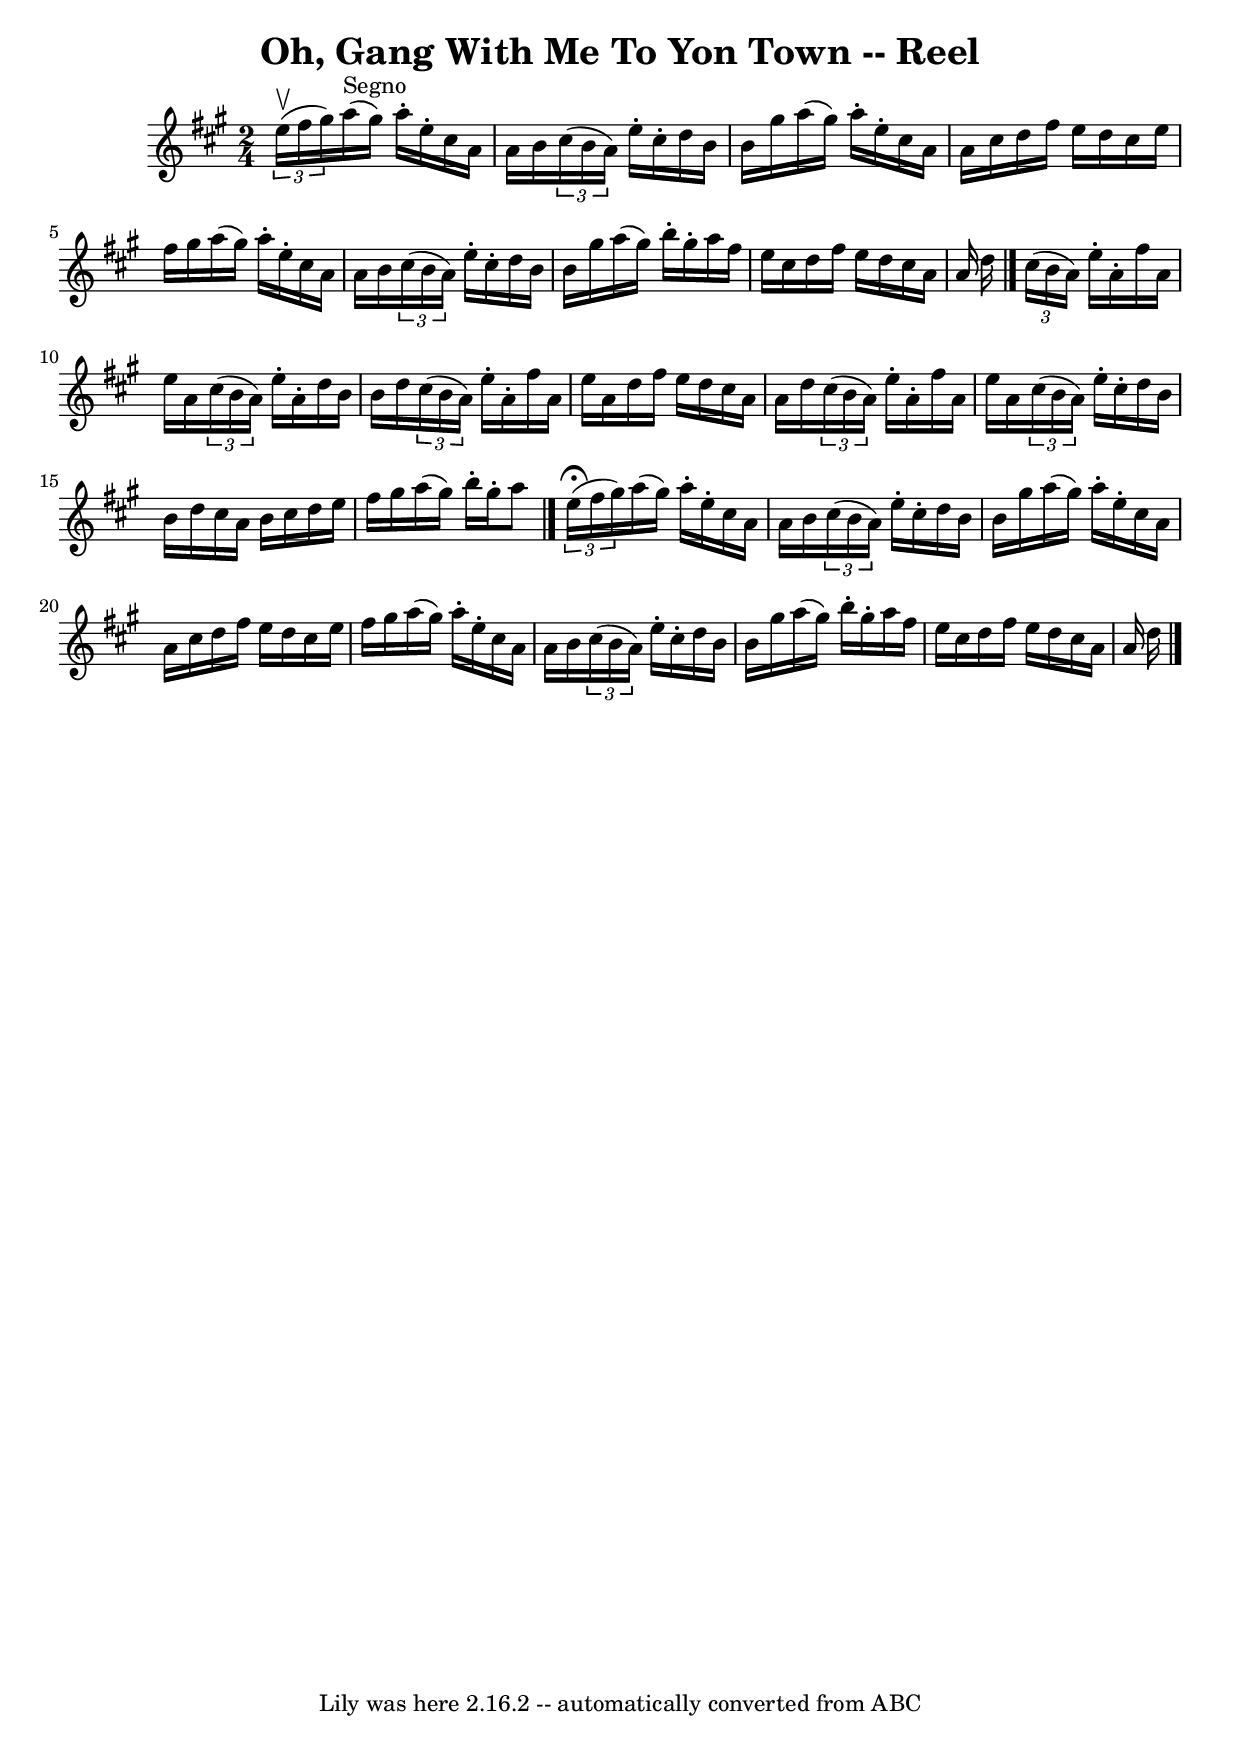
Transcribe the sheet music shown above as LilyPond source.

\version "2.16.2"
\include "Mammoth.ily"
\header {
  %% book = "Ryan's Mammoth Collection"
  crossRefNumber = "1"
  footnotes = ""
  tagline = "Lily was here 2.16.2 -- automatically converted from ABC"
  title = "Oh, Gang With Me To Yon Town -- Reel"

}
voicedefault =  {


  \time 2/4 
  \key a \major
  \times 2/3 { e''16^\upbow(fis''16 gis''16  
	-) 
	     }   |
  a''16^"Segno"(gis''16) a''16-. e''16-. cis''16 
  a'16 a'16 b'16  |
  \times 2/3 { cis''16 (b'16 a'16) 

	     } e''16-. cis''16-. d''16 b'16 b'16 gis''16  |
  a''16 
  (gis''16) a''16-. e''16-. cis''16 a'16 a'16 cis''16  
  |
  d''16 fis''16 e''16 d''16 cis''16 e''16 fis''16    
  gis''16  |
  a''16 (gis''16) a''16-. e''16-. cis''16    
  a'16 a'16 b'16  |
  \times 2/3 { cis''16 (b'16 a'16) 
	     }  
  e''16-. cis''16-. d''16 b'16 b'16 gis''16  |
  a''16 (
  gis''16) b''16-. gis''16-. a''16 fis''16 e''16 cis''16  
  |
  d''16 fis''16 e''16 d''16 cis''16 a'16 a'16    
  d''16  \bar "|."     \times 2/3 { cis''16 (b'16 a'16) 
				  } e''16-.   
  a'16-. fis''16 a'16 e''16 a'16  |
  \times 2/3 { cis''16 (
	       b'16 a'16) 
	     } e''16-. a'16-. d''16 b'16 b'16 d''16  
  |
  \times 2/3 { cis''16 (b'16 a'16) 
	     } e''16-. a'16-.   
  fis''16 a'16 e''16 a'16  |
  d''16 fis''16 e''16 d''16 
  cis''16 a'16 a'16 d''16  |
  \times 2/3 { cis''16 (
	       b'16 a'16) 
	     } e''16-. a'16-. fis''16 a'16 e''16 a'16  
  |
  \times 2/3 { cis''16 (b'16 a'16) 
	     } e''16-. cis''16-. d''16 b'16 b'16 d''16  |
  cis''16 a'16 b'16    
  cis''16 d''16 e''16 fis''16 gis''16  |
  a''16 (gis''16-) b''16-. gis''16-. a''8    \bar "|."     \times 2/3 { e''16 
							   ^\fermata(fis''16 gis''16) 
							  } |
  a''16 (gis''16) a''16-. e''16-. cis''16 a'16 a'16 b'16  |
  \times 2/3 {   
    cis''16 (b'16 a'16) 
  } e''16-. cis''16-. d''16 b'16 b'16  
  gis''16  |
  a''16 (gis''16) a''16-. e''16-. cis''16    
  a'16 a'16 cis''16  |
  d''16 fis''16 e''16 d''16    
  cis''16 e''16 fis''16 gis''16  |
  a''16 (gis''16)   
  a''16-. e''16-. cis''16 a'16 a'16 b'16  |
  \times 2/3 {  
    cis''16 (b'16 a'16) 
  } e''16-. cis''16-. d''16 b'16 b'16 
  gis''16  |
  a''16 (gis''16) b''16-. gis''16-. a''16    
  fis''16 e''16 cis''16  |
  d''16 fis''16 e''16 d''16    
  cis''16 a'16 a'16 d''16    \bar "|."   

}

\score{
  <<

    \context Staff="default"
    {
      \voicedefault 
      
    }

  >>
  \layout {
    
  }
  \midi {
  }

}
